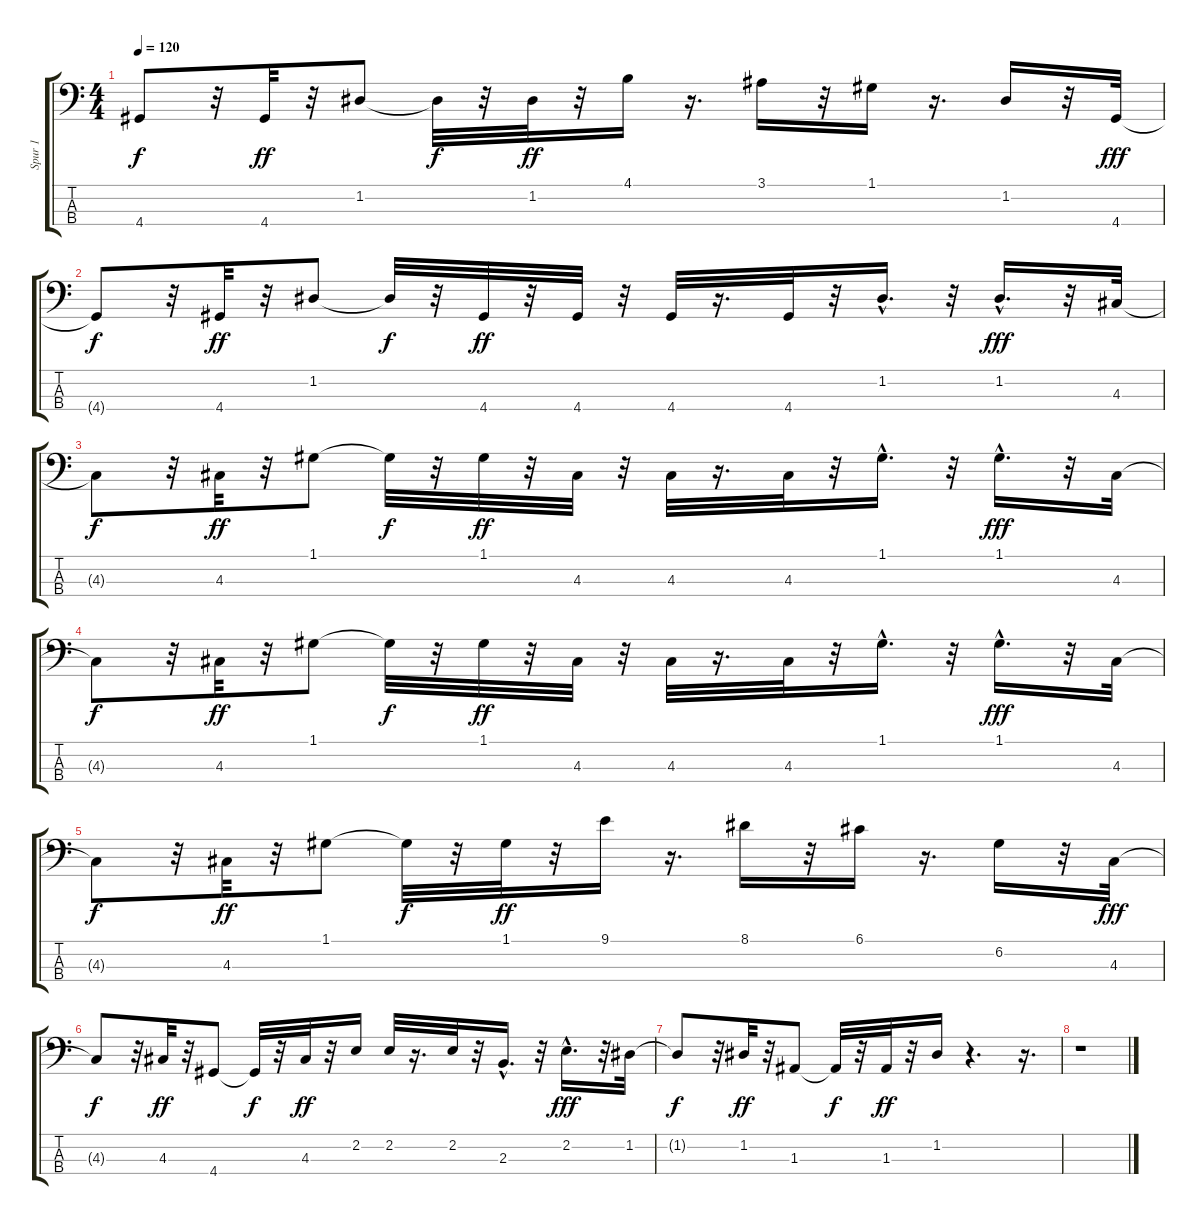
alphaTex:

\track ("Spur 1" "Spur 1") {instrument acousticguitarnylon}
\staff {score tabs}
\tuning (G2 D2 A1 E1) {hide}
\ts (4 4)
\tempo 120
\clef f4
\ks c
4.4{t}.8{dy f} r.32 4.4.32{dy ff} r.32 1.2.8 1.2{t}.32{dy f} r.32 1.2.32{dy ff} r.32 4.1.16 r.16{d} 3.1.16 r.32 1.1.16 r.16{d} 1.2.16 r.32 4.4.32{dy fff} |
4.4{t}.8{dy f} r.32 4.4.32{dy ff} r.32 1.2.8 1.2{t}.32{dy f} r.32 4.4.32{dy ff} r.32 4.4.32 r.32 4.4.32 r.16{d} 4.4.32 r.32 1.2{hac}.16{d} r.32 1.2{hac}.16{d dy fff} r.32 4.3.32 |
4.3{t}.8{dy f} r.32 4.3.32{dy ff} r.32 1.1.8 1.1{t}.32{dy f} r.32 1.1.32{dy ff} r.32 4.3.32 r.32 4.3.32 r.16{d} 4.3.32 r.32 1.1{hac}.16{d} r.32 1.1{hac}.16{d dy fff} r.32 4.3.32 |
4.3{t}.8{dy f} r.32 4.3.32{dy ff} r.32 1.1.8 1.1{t}.32{dy f} r.32 1.1.32{dy ff} r.32 4.3.32 r.32 4.3.32 r.16{d} 4.3.32 r.32 1.1{hac}.16{d} r.32 1.1{hac}.16{d dy fff} r.32 4.3.32 |
4.3{t}.8{dy f} r.32 4.3.32{dy ff} r.32 1.1.8 1.1{t}.32{dy f} r.32 1.1.32{dy ff} r.32 9.1.16 r.16{d} 8.1.16 r.32 6.1.16 r.16{d} 6.2.16 r.32 4.3.32{dy fff} |
4.3{t}.8{dy f} r.32 4.3.32{dy ff} r.32 4.4.8 4.4{t}.32{dy f} r.32 4.3.32{dy ff} r.32 2.2.16 2.2.32 r.16{d} 2.2.32 r.32 2.3{hac}.16{d} r.32 2.2{hac}.16{d dy fff} r.32 1.2.32 |
1.2{t}.8{dy f} r.32 1.2.32{dy ff} r.32 1.3.8 1.3{t}.32{dy f} r.32 1.3.32{dy ff} r.32 1.2.16 r.4{d} r.16{d} |
r.1
